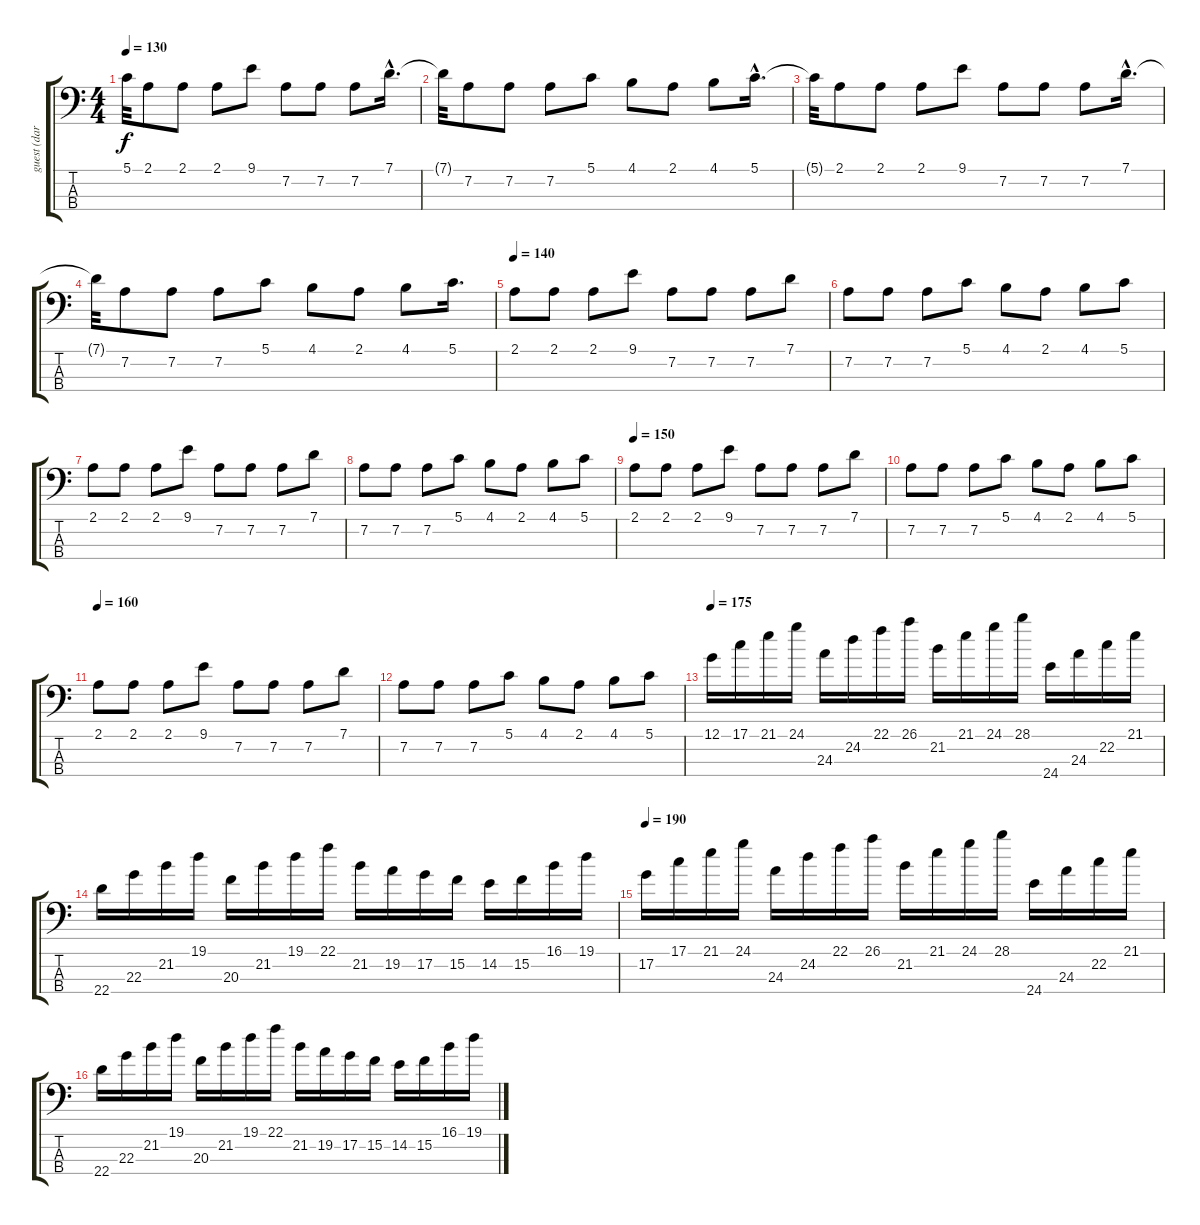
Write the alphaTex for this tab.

\track ("guest (darin) bass" "guest (dar") {instrument electricbassfinger}
\staff {score tabs}
\tuning (G2 D2 A1 E1) {hide}
\ts (4 4)
\tempo 130
\clef f4
\ks c
5.1{t}.32{dy f} 2.1.8 2.1.8 2.1.8 9.1.8 7.2.8 7.2.8 7.2.8 7.1{hac}.16{d} |
7.1{t}.32 7.2.8 7.2.8 7.2.8 5.1.8 4.1.8 2.1.8 4.1.8 5.1{hac}.16{d} |
5.1{t}.32 2.1.8 2.1.8 2.1.8 9.1.8 7.2.8 7.2.8 7.2.8 7.1{hac}.16{d} |
7.1{t}.32 7.2.8 7.2.8 7.2.8 5.1.8 4.1.8 2.1.8 4.1.8 5.1.16{d} |
\tempo 140
2.1.8 2.1.8 2.1.8 9.1.8 7.2.8 7.2.8 7.2.8 7.1.8 |
7.2.8 7.2.8 7.2.8 5.1.8 4.1.8 2.1.8 4.1.8 5.1.8 |
2.1.8 2.1.8 2.1.8 9.1.8 7.2.8 7.2.8 7.2.8 7.1.8 |
7.2.8 7.2.8 7.2.8 5.1.8 4.1.8 2.1.8 4.1.8 5.1.8 |
\tempo 150
2.1.8 2.1.8 2.1.8 9.1.8 7.2.8 7.2.8 7.2.8 7.1.8 |
7.2.8 7.2.8 7.2.8 5.1.8 4.1.8 2.1.8 4.1.8 5.1.8 |
\tempo 160
2.1.8 2.1.8 2.1.8 9.1.8 7.2.8 7.2.8 7.2.8 7.1.8 |
7.2.8 7.2.8 7.2.8 5.1.8 4.1.8 2.1.8 4.1.8 5.1.8 |
\tempo 175
12.1.16 17.1.16 21.1.16 24.1.16 24.3.16 24.2.16 22.1.16 26.1.16 21.2.16 21.1.16 24.1.16 28.1.16 24.4.16 24.3.16 22.2.16 21.1.16 |
22.4.16 22.3.16 21.2.16 19.1.16 20.3.16 21.2.16 19.1.16 22.1.16 21.2.16 19.2.16 17.2.16 15.2.16 14.2.16 15.2.16 16.1.16 19.1.16 |
\tempo 190
17.2.16 17.1.16 21.1.16 24.1.16 24.3.16 24.2.16 22.1.16 26.1.16 21.2.16 21.1.16 24.1.16 28.1.16 24.4.16 24.3.16 22.2.16 21.1.16 |
22.4.16 22.3.16 21.2.16 19.1.16 20.3.16 21.2.16 19.1.16 22.1.16 21.2.16 19.2.16 17.2.16 15.2.16 14.2.16 15.2.16 16.1.16 19.1.16
